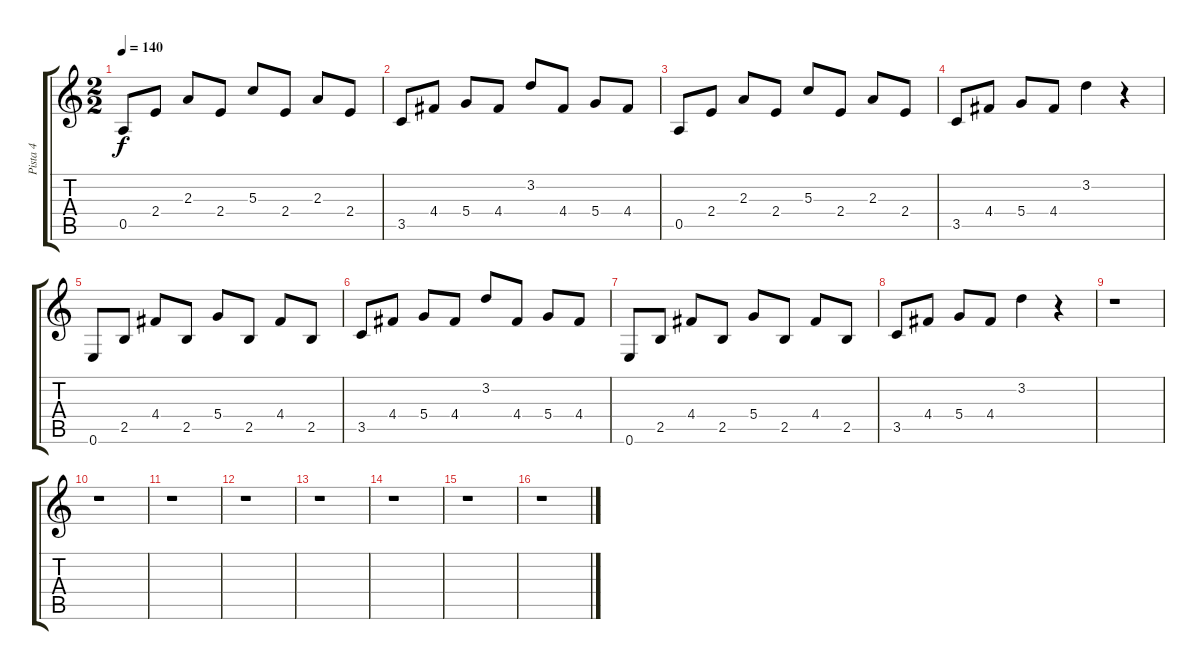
\track ("Pista 4" "Pista 4") {instrument acousticguitarnylon}
\staff {score tabs}
\tuning (E4 B3 G3 D3 A2 E2) {hide}
\ts (2 2)
\tempo 140
\clef g2
\ks c
0.5.8{dy f} 2.4.8 2.3.8 2.4.8 5.3.8 2.4.8 2.3.8 2.4.8 |
3.5.8 4.4.8 5.4.8 4.4.8 3.2.8 4.4.8 5.4.8 4.4.8 |
0.5.8 2.4.8 2.3.8 2.4.8 5.3.8 2.4.8 2.3.8 2.4.8 |
3.5.8 4.4.8 5.4.8 4.4.8 3.2.4 r.4 |
0.6.8 2.5.8 4.4.8 2.5.8 5.4.8 2.5.8 4.4.8 2.5.8 |
3.5.8 4.4.8 5.4.8 4.4.8 3.2.8 4.4.8 5.4.8 4.4.8 |
0.6.8 2.5.8 4.4.8 2.5.8 5.4.8 2.5.8 4.4.8 2.5.8 |
3.5.8 4.4.8 5.4.8 4.4.8 3.2.4 r.4 |
r.1 |
r.1 |
r.1 |
r.1 |
r.1 |
r.1 |
r.1 |
r.1
